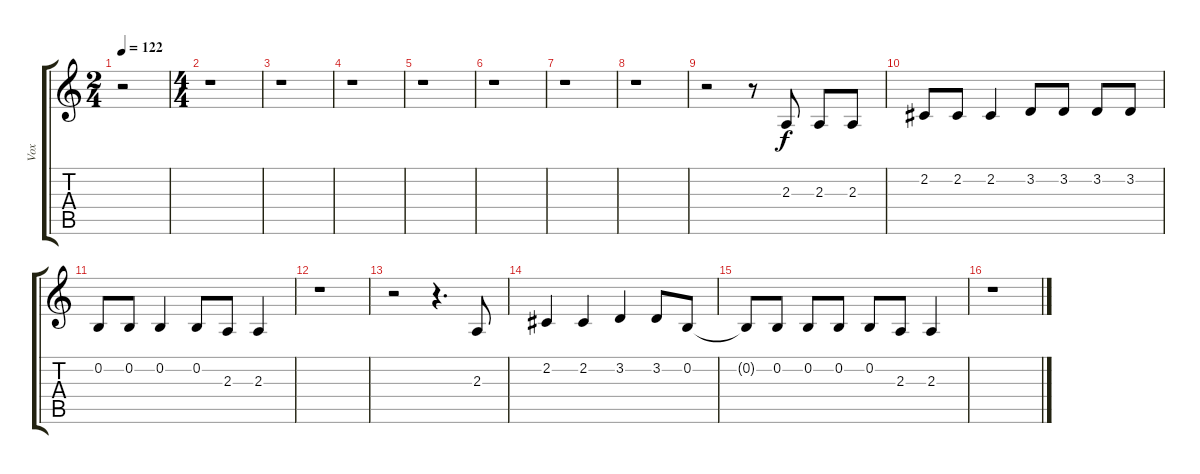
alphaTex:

\track ("Vox" "Vox") {instrument bassoon}
\staff {score tabs}
\tuning (E4 B3 G3 D3 A2 E2) {hide}
\ts (2 4)
\tempo 122
\clef g2
\ks c
r.2{dy f instrument bassoon} |
\ts (4 4)
r.1 |
r.1 |
r.1 |
r.1 |
r.1 |
r.1 |
r.1 |
r.2 r.8 2.3.8 2.3.8 2.3.8 |
2.2.8 2.2.8 2.2.4 3.2.8 3.2.8 3.2.8 3.2.8 |
0.2.8 0.2.8 0.2.4 0.2.8 2.3.8 2.3.4 |
r.1 |
r.2 r.4{d} 2.3.8 |
2.2.4 2.2.4 3.2.4 3.2.8 0.2.8 |
0.2{t}.8 0.2.8 0.2.8 0.2.8 0.2.8 2.3.8 2.3.4 |
r.1
